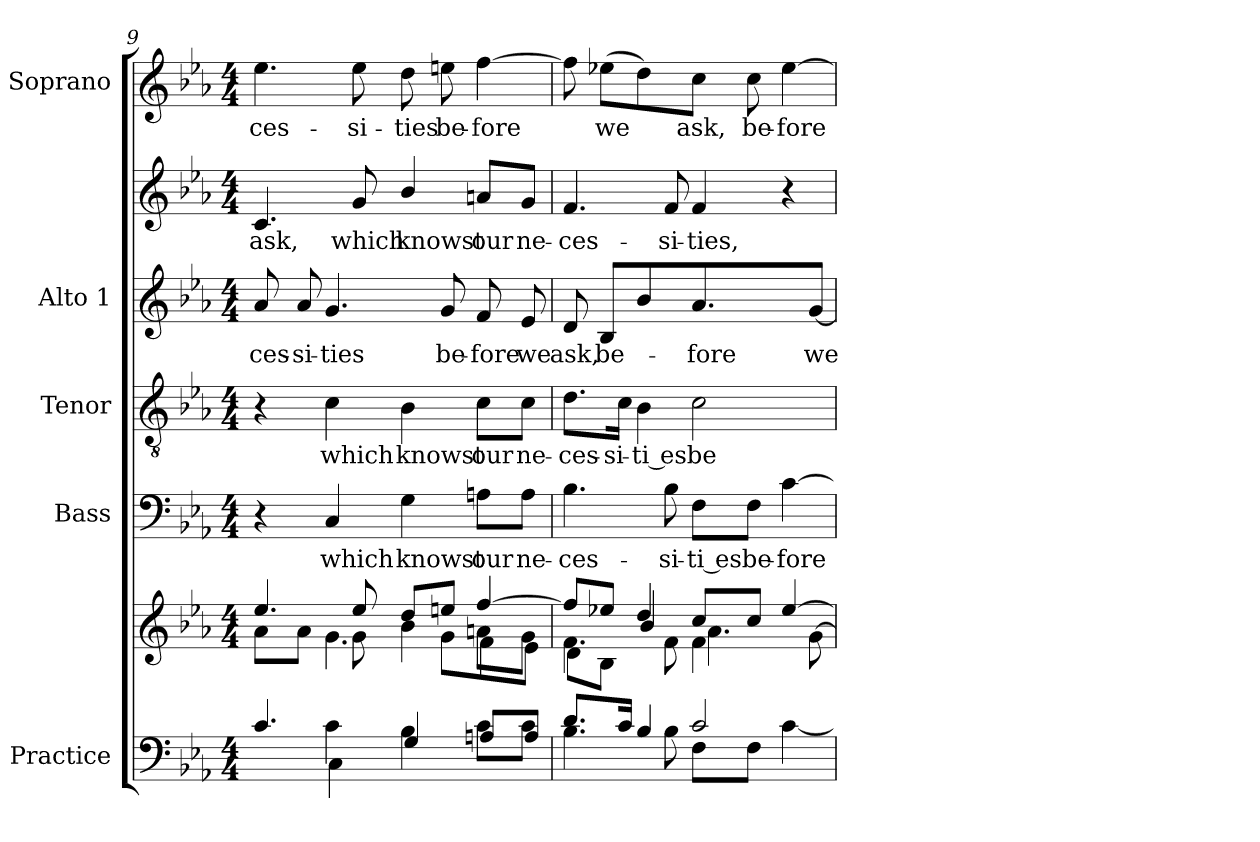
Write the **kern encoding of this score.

**kern	**kern	**kern	**text	**kern	**text	**kern	**text	**kern	**text	**kern	**text
*part5	*part5	*part4	*part4	*part3	*part3	*part2	*part2	*part2	*part2	*part1	*part1
*staff7	*staff6	*staff5	*staff5	*staff4	*staff4	*staff3	*staff3	*staff2	*staff2	*staff1	*staff1
*I"Practice	*	*I"Bass	*	*I"Tenor	*	*I"Alto 1	*	*	*	*I"Soprano	*
*	*	*I'B	*	*I'T	*	*I'A	*	*	*	*I'S	*
*clefF4	*clefG2	*clefF4	*	*clefGv2	*	*clefG2	*	*clefG2	*	*clefG2	*
*k[b-e-a-]	*k[b-e-a-]	*k[b-e-a-]	*	*k[b-e-a-]	*	*k[b-e-a-]	*	*k[b-e-a-]	*	*k[b-e-a-]	*
*E-:	*E-:	*E-:	*	*E-:	*	*E-:	*	*E-:	*	*E-:	*
*M4/4	*M4/4	*M4/4	*	*M4/4	*	*M4/4	*	*M4/4	*	*M4/4	*
=9	=9	=9	=9	=9	=9	=9	=9	=9	=9	=9	=9
*^	*^	*	*	*	*	*	*	*	*	*	*
*	*^	*	*^	*	*	*	*	*	*	*	*	*	*
!	!	!	!	!	!	!	!	!	!	!	!LO:LY:b	!	!LO:LY:b	!	!LO:LY:b
4.c	4ryy	4ryy	4.ee-/	4.ryy	8a-\L	4r	.	4r	.	8a-	-ces-	4.c	-ask,	4.ee-	-ces-
!	!	!	!	!	!	!	!	!	!	!	!LO:LY:b	!	!	!	!
.	.	.	.	.	8a-\J	.	.	.	.	8a-	-si-	.	.	.	.
!	!	!	!	!	!	!	!LO:LY:b	!	!LO:LY:b	!	!LO:LY:b	!	!	!	!
.	4c	4C\	.	.	4.g\	4C	which	4c	which	4.g	-ties	.	.	.	.
!	!	!	!	!	!	!	!	!	!	!	!	!	!LO:LY:b	!	!LO:LY:b
2ryy	.	.	8ee-/	8g	.	.	.	.	.	.	.	8g	which	8ee-	-si-
!	!	!	!	!	!	!	!LO:LY:b	!	!LO:LY:b	!	!	!	!LO:LY:b	!	!LO:LY:b
.	4B-	4G	8dd/L	4b-\	.	4G	knowst	4B-	knowst	.	.	4b-/	knowst	8dd	-ties
!	!	!	!	!	!	!	!	!	!	!	!LO:LY:b	!	!	!	!LO:LY:b
.	.	.	8een/J	.	8g\L	.	.	.	.	8g	be-	.	.	8een	be-
!	!	!	!	!	!	!	!LO:LY:b	!	!LO:LY:b	!	!LO:LY:b	!	!LO:LY:b	!	!LO:LY:b
.	8cL	8AnL	[4ff/	8an\L	8f\	8An\L	our	8c\L	our	8f	-fore	8an/L	our	[4ff	-fore
!	!	!	!	!	!	!	!LO:LY:b	!	!LO:LY:b	!	!LO:LY:b	!	!LO:LY:b	!	!
8ryy	8cJ	8AJ	.	8g\J	8e-\J	8A\J	ne-	8c\J	ne-	8e-	we	8g/J	ne-	.	.
=10	=10	=10	=10	=10	=10	=10	=10	=10	=10	=10	=10	=10	=10	=10	=10
!	!	!	!	!	!	!	!LO:LY:b	!	!LO:LY:b	!	!LO:LY:b	!	!LO:LY:b	!	!
*	*v	*v	*	*	*	*	*	*	*	*	*	*	*	*	*
8.d/L	4.B-	8ff/L]	4.f\	8d\L	4.B-	-ces-	8.d\L	-ces-	8d	ask,	4.f	ces-	8ff]	.
!	!	!	!	!	!	!	!	!	!	!LO:LY:b	!	!	!	!LO:LY:b
.	.	8ee-X/J	.	8B-\J	.	.	.	.	8B-L	be-	.	.	(>8ee-XL	we
!	!	!	!	!	!	!	!	!LO:LY:b	!	!	!	!	!	!
16c/J	.	.	.	.	.	.	16c\Jk	-si-	.	.	.	.	.	.
!	!	!	!	!	!	!	!	!LO:LY:b	!	!	!	!	!	!
4B-/	.	4dd/	.	4b-/	.	.	4B-	-ti es	4b-/	.	.	.	4dd)	.
!	!	!	!	!	!	!LO:LY:b	!	!	!	!	!	!LO:LY:b	!	!
.	8B-	.	8f\	.	8B-	-si-	.	.	.	.	8f	-si-	.	.
!	!	!	!	!	!	!LO:LY:b	!	!LO:LY:b	!	!LO:LY:b	!	!LO:LY:b	!	!LO:LY:b
2c/	8FL	8cc/L	4f\	4.a-\	8F\L	-ti es	2c	be-	4.a-	fore	4f	-ties,	8ccJ	ask,
!	!	!	!	!	!	!LO:LY:b	!	!	!	!	!	!	!	!LO:LY:b
.	8FJ	8cc/J	.	.	8F\J	be-	.	.	.	.	.	.	8cc	be-
!	!	!	!	!	!	!LO:LY:b	!	!	!	!	!	!	!	!LO:LY:b
.	[4c	[4ee-/	4ryy	.	[4c	-fore	.	.	.	.	4r	.	[4ee-	-fore
!	!	!	!	!	!	!	!	!	!	!LO:LY:b	!	!	!	!
.	.	.	.	[8g\	.	.	.	.	[8gJ	we	.	.	.	.
*v	*v	*	*	*	*	*	*	*	*	*	*	*	*	*
*	*v	*v	*v	*	*	*	*	*	*	*	*	*	*
=	=	=	=	=	=	=	=	=	=	=	=
*-	*-	*-	*-	*-	*-	*-	*-	*-	*-	*-	*-
